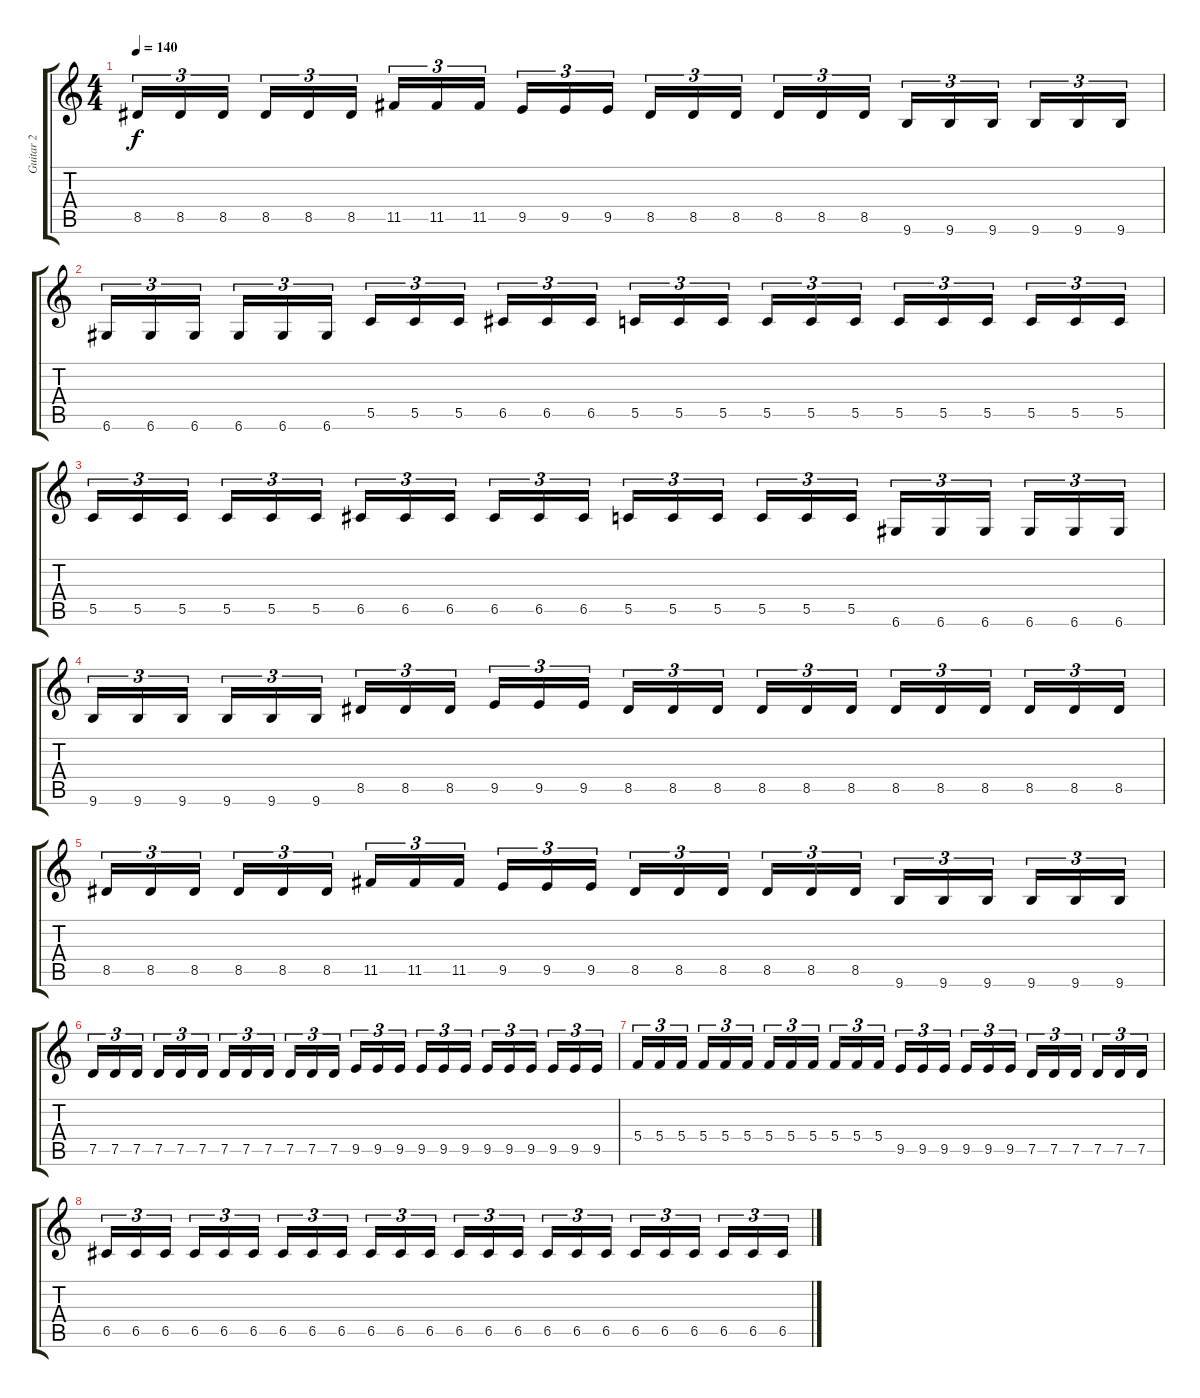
\track ("Guitar 2" "Guitar 2") {instrument distortionguitar}
\staff {score tabs}
\tuning (D4 A3 F3 C3 G2 D2) {hide}
\ts (4 4)
\tempo 140
\clef g2
\ks c
8.5.16{tu (3 2) dy f} 8.5.16{tu (3 2)} 8.5.16{tu (3 2)} 8.5.16{tu (3 2)} 8.5.16{tu (3 2)} 8.5.16{tu (3 2)} 11.5.16{tu (3 2)} 11.5.16{tu (3 2)} 11.5.16{tu (3 2)} 9.5.16{tu (3 2)} 9.5.16{tu (3 2)} 9.5.16{tu (3 2)} 8.5.16{tu (3 2)} 8.5.16{tu (3 2)} 8.5.16{tu (3 2)} 8.5.16{tu (3 2)} 8.5.16{tu (3 2)} 8.5.16{tu (3 2)} 9.6.16{tu (3 2)} 9.6.16{tu (3 2)} 9.6.16{tu (3 2)} 9.6.16{tu (3 2)} 9.6.16{tu (3 2)} 9.6.16{tu (3 2)} |
6.6.16{tu (3 2)} 6.6.16{tu (3 2)} 6.6.16{tu (3 2)} 6.6.16{tu (3 2)} 6.6.16{tu (3 2)} 6.6.16{tu (3 2)} 5.5.16{tu (3 2)} 5.5.16{tu (3 2)} 5.5.16{tu (3 2)} 6.5.16{tu (3 2)} 6.5.16{tu (3 2)} 6.5.16{tu (3 2)} 5.5.16{tu (3 2)} 5.5.16{tu (3 2)} 5.5.16{tu (3 2)} 5.5.16{tu (3 2)} 5.5.16{tu (3 2)} 5.5.16{tu (3 2)} 5.5.16{tu (3 2)} 5.5.16{tu (3 2)} 5.5.16{tu (3 2)} 5.5.16{tu (3 2)} 5.5.16{tu (3 2)} 5.5.16{tu (3 2)} |
5.5.16{tu (3 2)} 5.5.16{tu (3 2)} 5.5.16{tu (3 2)} 5.5.16{tu (3 2)} 5.5.16{tu (3 2)} 5.5.16{tu (3 2)} 6.5.16{tu (3 2)} 6.5.16{tu (3 2)} 6.5.16{tu (3 2)} 6.5.16{tu (3 2)} 6.5.16{tu (3 2)} 6.5.16{tu (3 2)} 5.5.16{tu (3 2)} 5.5.16{tu (3 2)} 5.5.16{tu (3 2)} 5.5.16{tu (3 2)} 5.5.16{tu (3 2)} 5.5.16{tu (3 2)} 6.6.16{tu (3 2)} 6.6.16{tu (3 2)} 6.6.16{tu (3 2)} 6.6.16{tu (3 2)} 6.6.16{tu (3 2)} 6.6.16{tu (3 2)} |
9.6.16{tu (3 2)} 9.6.16{tu (3 2)} 9.6.16{tu (3 2)} 9.6.16{tu (3 2)} 9.6.16{tu (3 2)} 9.6.16{tu (3 2)} 8.5.16{tu (3 2)} 8.5.16{tu (3 2)} 8.5.16{tu (3 2)} 9.5.16{tu (3 2)} 9.5.16{tu (3 2)} 9.5.16{tu (3 2)} 8.5.16{tu (3 2)} 8.5.16{tu (3 2)} 8.5.16{tu (3 2)} 8.5.16{tu (3 2)} 8.5.16{tu (3 2)} 8.5.16{tu (3 2)} 8.5.16{tu (3 2)} 8.5.16{tu (3 2)} 8.5.16{tu (3 2)} 8.5.16{tu (3 2)} 8.5.16{tu (3 2)} 8.5.16{tu (3 2)} |
8.5.16{tu (3 2)} 8.5.16{tu (3 2)} 8.5.16{tu (3 2)} 8.5.16{tu (3 2)} 8.5.16{tu (3 2)} 8.5.16{tu (3 2)} 11.5.16{tu (3 2)} 11.5.16{tu (3 2)} 11.5.16{tu (3 2)} 9.5.16{tu (3 2)} 9.5.16{tu (3 2)} 9.5.16{tu (3 2)} 8.5.16{tu (3 2)} 8.5.16{tu (3 2)} 8.5.16{tu (3 2)} 8.5.16{tu (3 2)} 8.5.16{tu (3 2)} 8.5.16{tu (3 2)} 9.6.16{tu (3 2)} 9.6.16{tu (3 2)} 9.6.16{tu (3 2)} 9.6.16{tu (3 2)} 9.6.16{tu (3 2)} 9.6.16{tu (3 2)} |
7.5.16{tu (3 2)} 7.5.16{tu (3 2)} 7.5.16{tu (3 2)} 7.5.16{tu (3 2)} 7.5.16{tu (3 2)} 7.5.16{tu (3 2)} 7.5.16{tu (3 2)} 7.5.16{tu (3 2)} 7.5.16{tu (3 2)} 7.5.16{tu (3 2)} 7.5.16{tu (3 2)} 7.5.16{tu (3 2)} 9.5.16{tu (3 2)} 9.5.16{tu (3 2)} 9.5.16{tu (3 2)} 9.5.16{tu (3 2)} 9.5.16{tu (3 2)} 9.5.16{tu (3 2)} 9.5.16{tu (3 2)} 9.5.16{tu (3 2)} 9.5.16{tu (3 2)} 9.5.16{tu (3 2)} 9.5.16{tu (3 2)} 9.5.16{tu (3 2)} |
5.4.16{tu (3 2)} 5.4.16{tu (3 2)} 5.4.16{tu (3 2)} 5.4.16{tu (3 2)} 5.4.16{tu (3 2)} 5.4.16{tu (3 2)} 5.4.16{tu (3 2)} 5.4.16{tu (3 2)} 5.4.16{tu (3 2)} 5.4.16{tu (3 2)} 5.4.16{tu (3 2)} 5.4.16{tu (3 2)} 9.5.16{tu (3 2)} 9.5.16{tu (3 2)} 9.5.16{tu (3 2)} 9.5.16{tu (3 2)} 9.5.16{tu (3 2)} 9.5.16{tu (3 2)} 7.5.16{tu (3 2)} 7.5.16{tu (3 2)} 7.5.16{tu (3 2)} 7.5.16{tu (3 2)} 7.5.16{tu (3 2)} 7.5.16{tu (3 2)} |
6.5.16{tu (3 2)} 6.5.16{tu (3 2)} 6.5.16{tu (3 2)} 6.5.16{tu (3 2)} 6.5.16{tu (3 2)} 6.5.16{tu (3 2)} 6.5.16{tu (3 2)} 6.5.16{tu (3 2)} 6.5.16{tu (3 2)} 6.5.16{tu (3 2)} 6.5.16{tu (3 2)} 6.5.16{tu (3 2)} 6.5.16{tu (3 2)} 6.5.16{tu (3 2)} 6.5.16{tu (3 2)} 6.5.16{tu (3 2)} 6.5.16{tu (3 2)} 6.5.16{tu (3 2)} 6.5.16{tu (3 2)} 6.5.16{tu (3 2)} 6.5.16{tu (3 2)} 6.5.16{tu (3 2)} 6.5.16{tu (3 2)} 6.5.16{tu (3 2)}
